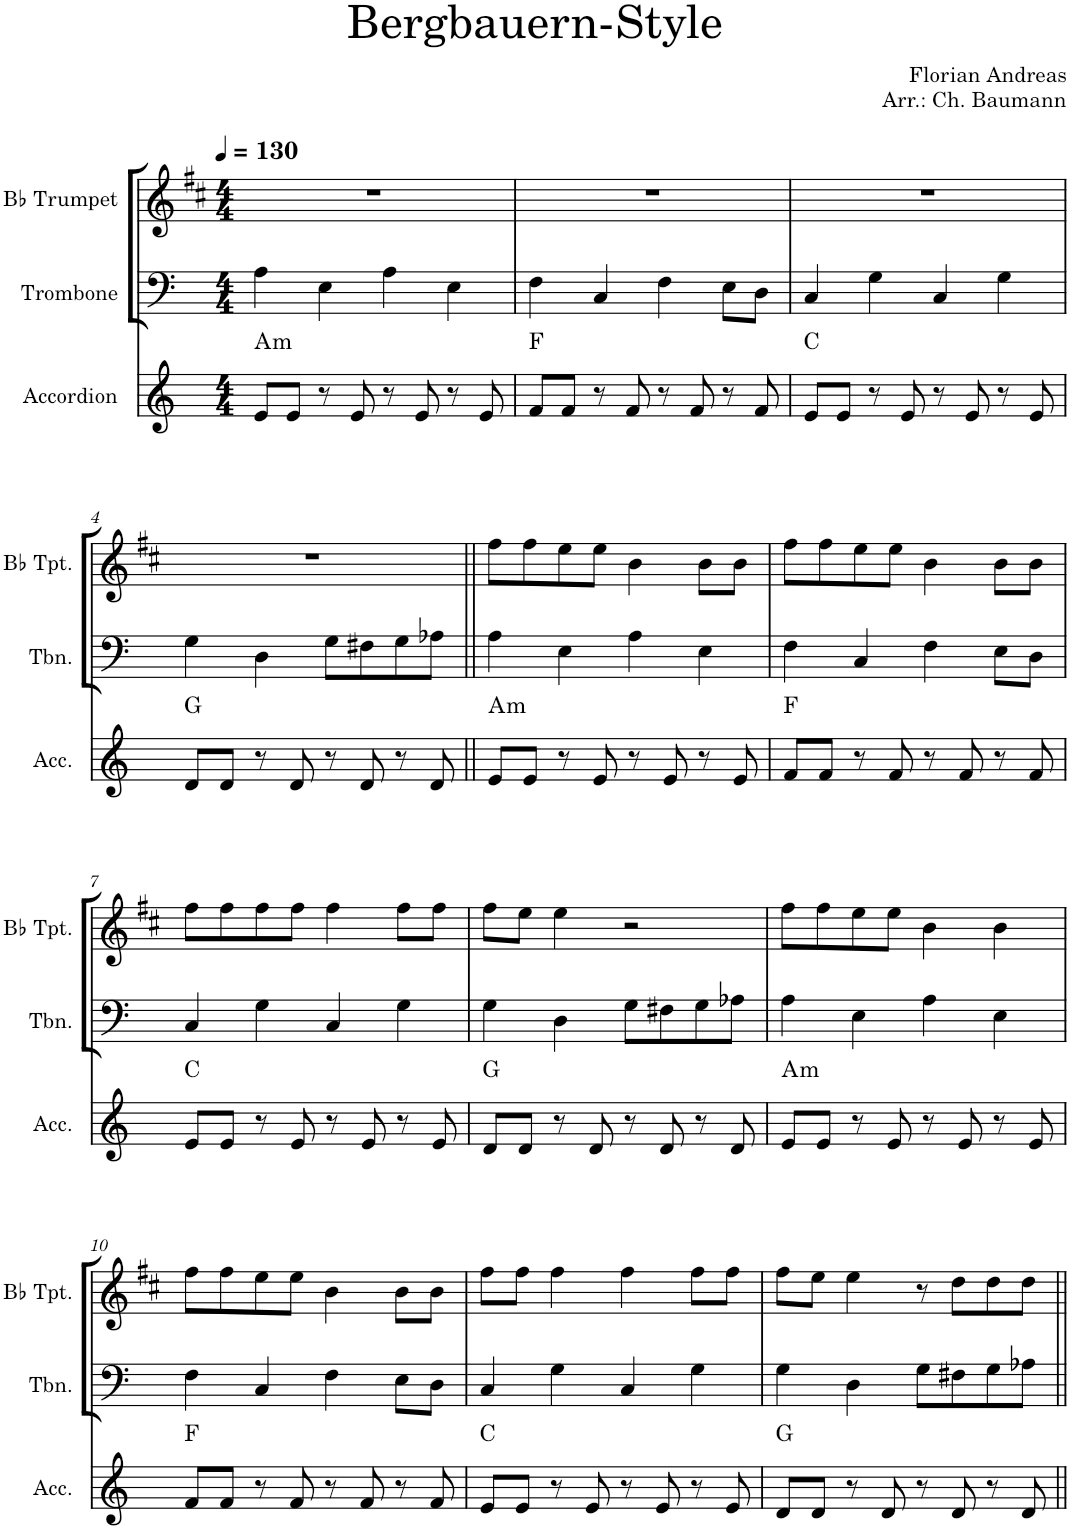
**kern	**harte	**kern	**kern
*part3	*part3	*part2	*part1
*staff3	*	*staff2	*staff1
*I"Accordion	*	*I"Trombone	*I"Bb Trumpet
*I'Acc.	*	*I'Tbn.	*I'Bb Tpt.
*clefG2	*	*clefF4	*clefG2
*	*	*	*Trd1c2
*k[]	*	*k[]	*k[f#c#]
*M4/4	*	*M4/4	*M4/4
*MM130	*	*MM130	*MM130
=1	=1	=1	=1
!	!LO:H:kt=m	!	!
8e/L	A:min	4A\	1r
8e/J	.	.	.
8r	.	4E\	.
8e/	.	.	.
8r	.	4A\	.
8e/	.	.	.
8r	.	4E\	.
8e/	.	.	.
=2	=2	=2	=2
8f/L	F:maj	4F\	1r
8f/J	.	.	.
8r	.	4C/	.
8f/	.	.	.
8r	.	4F\	.
8f/	.	.	.
8r	.	8E\L	.
8f/	.	8D\J	.
=3	=3	=3	=3
8e/L	C:maj	4C/	1r
8e/J	.	.	.
8r	.	4G\	.
8e/	.	.	.
8r	.	4C/	.
8e/	.	.	.
8r	.	4G\	.
8e/	.	.	.
!!LO:LB:g=z
=4	=4	=4	=4
8d/L	G:maj	4G\	1r
8d/J	.	.	.
8r	.	4D\	.
8d/	.	.	.
8r	.	8G\L	.
8d/	.	8F#X\	.
8r	.	8G\	.
8d/	.	8A-X\J	.
=5||	=5||	=5||	=5||
!	!LO:H:kt=m	!	!
8e/L	A:min	4A\	8ff#\L
8e/J	.	.	8ff#\
8r	.	4E\	8ee\
8e/	.	.	8ee\J
8r	.	4A\	4b\
8e/	.	.	.
8r	.	4E\	8b\L
8e/	.	.	8b\J
=6	=6	=6	=6
8f/L	F:maj	4F\	8ff#\L
8f/J	.	.	8ff#\
8r	.	4C/	8ee\
8f/	.	.	8ee\J
8r	.	4F\	4b\
8f/	.	.	.
8r	.	8E\L	8b\L
8f/	.	8D\J	8b\J
!!LO:LB:g=z
=7	=7	=7	=7
8e/L	C:maj	4C/	8ff#\L
8e/J	.	.	8ff#\
8r	.	4G\	8ff#\
8e/	.	.	8ff#\J
8r	.	4C/	4ff#\
8e/	.	.	.
8r	.	4G\	8ff#\L
8e/	.	.	8ff#\J
=8	=8	=8	=8
8d/L	G:maj	4G\	8ff#\L
8d/J	.	.	8ee\J
8r	.	4D\	4ee\
8d/	.	.	.
8r	.	8G\L	2r
8d/	.	8F#X\	.
8r	.	8G\	.
8d/	.	8A-X\J	.
=9	=9	=9	=9
!	!LO:H:kt=m	!	!
8e/L	A:min	4A\	8ff#\L
8e/J	.	.	8ff#\
8r	.	4E\	8ee\
8e/	.	.	8ee\J
8r	.	4A\	4b\
8e/	.	.	.
8r	.	4E\	4b\
8e/	.	.	.
!!LO:LB:g=z
=10	=10	=10	=10
8f/L	F:maj	4F\	8ff#\L
8f/J	.	.	8ff#\
8r	.	4C/	8ee\
8f/	.	.	8ee\J
8r	.	4F\	4b\
8f/	.	.	.
8r	.	8E\L	8b\L
8f/	.	8D\J	8b\J
=11	=11	=11	=11
8e/L	C:maj	4C/	8ff#\L
8e/J	.	.	8ff#\J
8r	.	4G\	4ff#\
8e/	.	.	.
8r	.	4C/	4ff#\
8e/	.	.	.
8r	.	4G\	8ff#\L
8e/	.	.	8ff#\J
=12	=12	=12	=12
8d/L	G:maj	4G\	8ff#\L
8d/J	.	.	8ee\J
8r	.	4D\	4ee\
8d/	.	.	.
8r	.	8G\L	8r
8d/	.	8F#X\	8dd\L
8r	.	8G\	8dd\
8d/	.	8A-X\J	8dd\J
=||	=||	=||	=||
*-	*-	*-	*-
